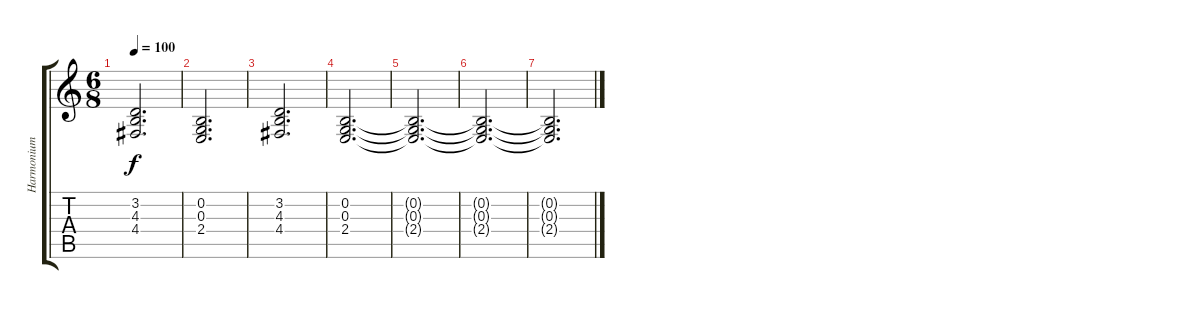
\track ("Harmonium" "Harmonium") {instrument reedorgan}
\staff {score tabs}
\tuning (E4 B3 G3 D3 A2 E2) {hide}
\ts (6 8)
\tempo 100
\clef g2
\ks c
(3.2 4.3 4.4).2{d dy f} |
(0.2 0.3 2.4).2{d} |
(3.2 4.3 4.4).2{d} |
(0.2 0.3 2.4).2{d} |
(0.2{t} 0.3{t} 2.4{t}).2{d} |
(0.2{t} 0.3{t} 2.4{t}).2{d} |
(0.2{t} 0.3{t} 2.4{t}).2{d}
